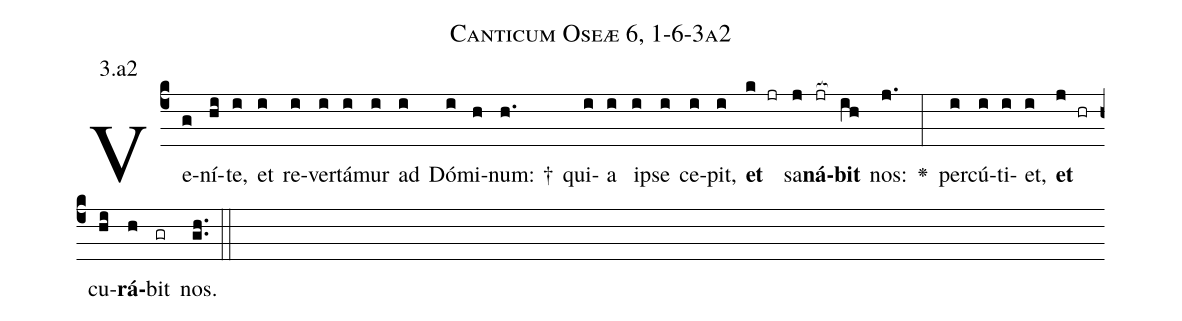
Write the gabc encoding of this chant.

name: Canticum Oseæ 6, 1-6-3a2;
annotation: 3.a2;
%%
(c4)Ve(g)ní(hi)te,(i) et(i) re(i)ver(i)tá(i)mur(i) ad(i) Dó(i)mi(h)num: †(h.) qui(i)a(i) i(i)pse(i) ce(i)pit,(i) <b>et</b>(k jr) sa(j)<b>ná</b>(jr[ocb:1{])<b>bit</b>(ih[ocb:0}]) nos:(j.) <v>\greheightstar</v>(:) per(i)cú(i)ti(i)et,(i) <b>et</b>(j hr) cu(hi)<b>rá</b>(h)bit(gr) nos.(gh..) (::)


%E(i) u(i) o(j) u(hi) a(h) e.(gh..) (::)
